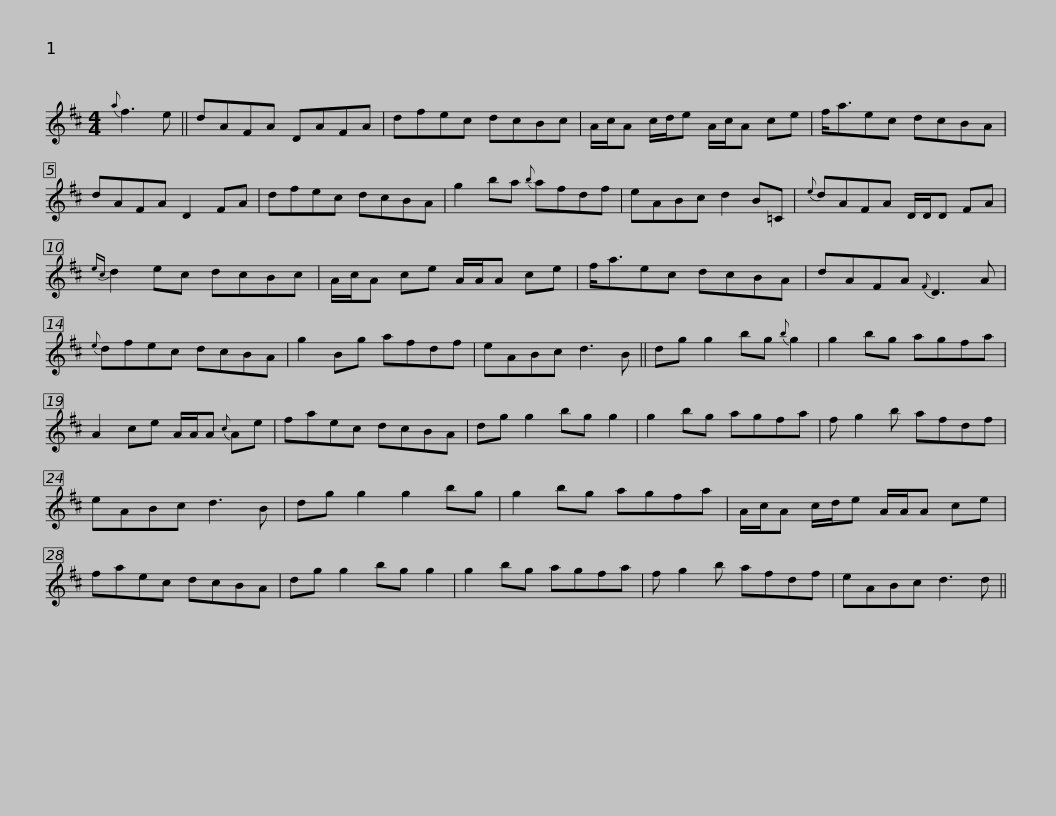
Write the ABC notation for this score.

X:1
L:1/8
M:4/4
I:linebreak $
K:D
V:1 treble
V:1
{a} f3 e || dAFA DAFA | dfec dcBc | A/c/A c/d/e A/c/A ce | f<aec dcBA |$ %5
 dAFA D2 FA | dfec dcBA | g2 ba{b} afdf | eABc d2 B=C |{e} dAFA D/D/D FA |$ %10
{ec} d2 ec dcBc | A/c/A ce A/A/A ce | f<aec dcBA | dAFA{F} D3 A |{e} dfec dcBA |$ %15
 g2 Bg afdf | eABc d3 B || dg g2 bg{b} g2 | g2 bg agfa | A2 ce A/A/A{c} Ae |$ %20
 faec dcBA | dg g2 bg g2 | g2 bg agfa | f g2 b afdf | eABc d3 B | %25
 dg g2 g2 bg |$ g2 bg agfa | A/c/A c/d/e A/A/A ce | faec dcBA | dg g2 bg g2 | %30
 g2 bg agfa |$ f g2 b afdf | eABc d3 d || %33
